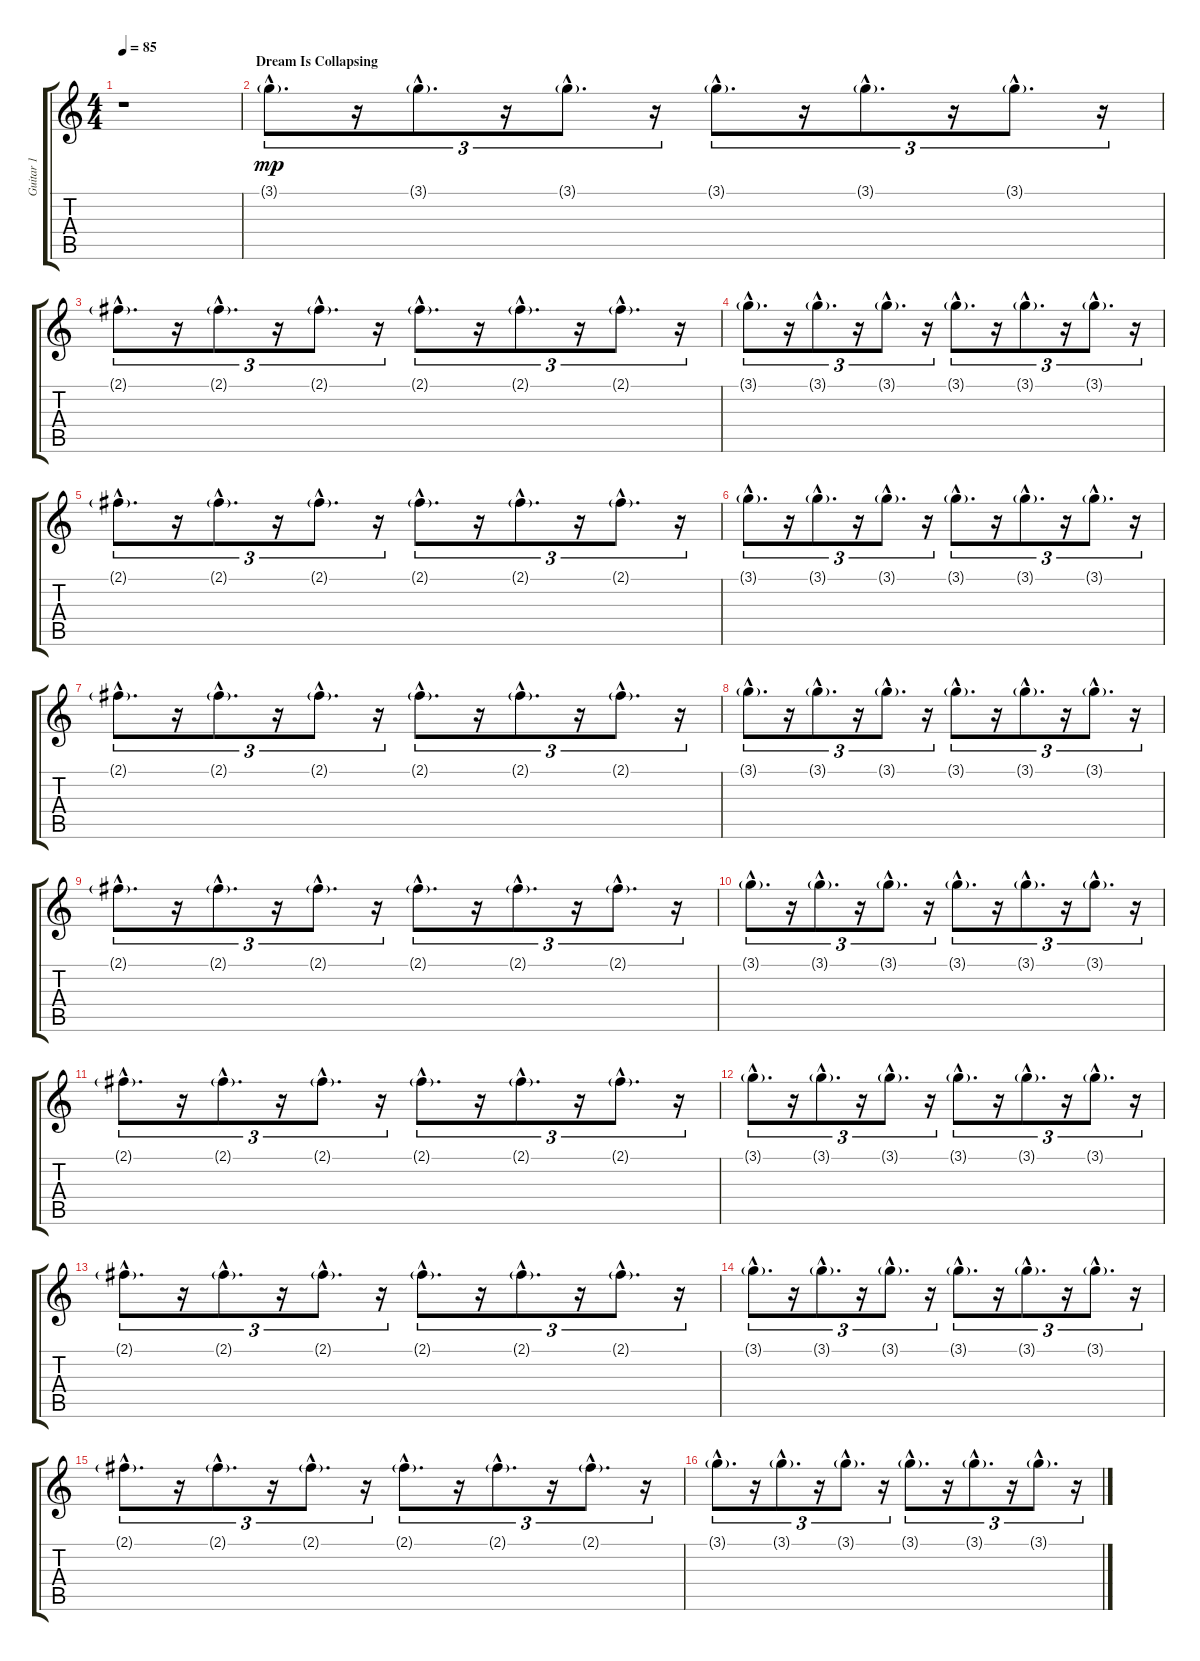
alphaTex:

\track ("Guitar 1" "Guitar 1") {instrument electricguitarclean}
\staff {score tabs}
\tuning (E4 B3 G3 D3 A2 E2) {hide}
\ts (4 4)
\tempo 85
\clef g2
\ks c
r.1{dy mp instrument electricguitarclean} |
\section ("" "Dream Is Collapsing")
3.1{g hac}.8{d tu (3 2)} r.16{tu (3 2)} 3.1{g hac}.8{d tu (3 2)} r.16{tu (3 2)} 3.1{g hac}.8{d tu (3 2)} r.16{tu (3 2)} 3.1{g hac}.8{d tu (3 2)} r.16{tu (3 2)} 3.1{g hac}.8{d tu (3 2)} r.16{tu (3 2)} 3.1{g hac}.8{d tu (3 2)} r.16{tu (3 2)} |
2.1{g hac}.8{d tu (3 2)} r.16{tu (3 2)} 2.1{g hac}.8{d tu (3 2)} r.16{tu (3 2)} 2.1{g hac}.8{d tu (3 2)} r.16{tu (3 2)} 2.1{g hac}.8{d tu (3 2)} r.16{tu (3 2)} 2.1{g hac}.8{d tu (3 2)} r.16{tu (3 2)} 2.1{g hac}.8{d tu (3 2)} r.16{tu (3 2)} |
3.1{g hac}.8{d tu (3 2)} r.16{tu (3 2)} 3.1{g hac}.8{d tu (3 2)} r.16{tu (3 2)} 3.1{g hac}.8{d tu (3 2)} r.16{tu (3 2)} 3.1{g hac}.8{d tu (3 2)} r.16{tu (3 2)} 3.1{g hac}.8{d tu (3 2)} r.16{tu (3 2)} 3.1{g hac}.8{d tu (3 2)} r.16{tu (3 2)} |
2.1{g hac}.8{d tu (3 2)} r.16{tu (3 2)} 2.1{g hac}.8{d tu (3 2)} r.16{tu (3 2)} 2.1{g hac}.8{d tu (3 2)} r.16{tu (3 2)} 2.1{g hac}.8{d tu (3 2)} r.16{tu (3 2)} 2.1{g hac}.8{d tu (3 2)} r.16{tu (3 2)} 2.1{g hac}.8{d tu (3 2)} r.16{tu (3 2)} |
3.1{g hac}.8{d tu (3 2)} r.16{tu (3 2)} 3.1{g hac}.8{d tu (3 2)} r.16{tu (3 2)} 3.1{g hac}.8{d tu (3 2)} r.16{tu (3 2)} 3.1{g hac}.8{d tu (3 2)} r.16{tu (3 2)} 3.1{g hac}.8{d tu (3 2)} r.16{tu (3 2)} 3.1{g hac}.8{d tu (3 2)} r.16{tu (3 2)} |
2.1{g hac}.8{d tu (3 2)} r.16{tu (3 2)} 2.1{g hac}.8{d tu (3 2)} r.16{tu (3 2)} 2.1{g hac}.8{d tu (3 2)} r.16{tu (3 2)} 2.1{g hac}.8{d tu (3 2)} r.16{tu (3 2)} 2.1{g hac}.8{d tu (3 2)} r.16{tu (3 2)} 2.1{g hac}.8{d tu (3 2)} r.16{tu (3 2)} |
3.1{g hac}.8{d tu (3 2)} r.16{tu (3 2)} 3.1{g hac}.8{d tu (3 2)} r.16{tu (3 2)} 3.1{g hac}.8{d tu (3 2)} r.16{tu (3 2)} 3.1{g hac}.8{d tu (3 2)} r.16{tu (3 2)} 3.1{g hac}.8{d tu (3 2)} r.16{tu (3 2)} 3.1{g hac}.8{d tu (3 2)} r.16{tu (3 2)} |
2.1{g hac}.8{d tu (3 2)} r.16{tu (3 2)} 2.1{g hac}.8{d tu (3 2)} r.16{tu (3 2)} 2.1{g hac}.8{d tu (3 2)} r.16{tu (3 2)} 2.1{g hac}.8{d tu (3 2)} r.16{tu (3 2)} 2.1{g hac}.8{d tu (3 2)} r.16{tu (3 2)} 2.1{g hac}.8{d tu (3 2)} r.16{tu (3 2)} |
3.1{g hac}.8{d tu (3 2)} r.16{tu (3 2)} 3.1{g hac}.8{d tu (3 2)} r.16{tu (3 2)} 3.1{g hac}.8{d tu (3 2)} r.16{tu (3 2)} 3.1{g hac}.8{d tu (3 2)} r.16{tu (3 2)} 3.1{g hac}.8{d tu (3 2)} r.16{tu (3 2)} 3.1{g hac}.8{d tu (3 2)} r.16{tu (3 2)} |
2.1{g hac}.8{d tu (3 2)} r.16{tu (3 2)} 2.1{g hac}.8{d tu (3 2)} r.16{tu (3 2)} 2.1{g hac}.8{d tu (3 2)} r.16{tu (3 2)} 2.1{g hac}.8{d tu (3 2)} r.16{tu (3 2)} 2.1{g hac}.8{d tu (3 2)} r.16{tu (3 2)} 2.1{g hac}.8{d tu (3 2)} r.16{tu (3 2)} |
3.1{g hac}.8{d tu (3 2)} r.16{tu (3 2)} 3.1{g hac}.8{d tu (3 2)} r.16{tu (3 2)} 3.1{g hac}.8{d tu (3 2)} r.16{tu (3 2)} 3.1{g hac}.8{d tu (3 2)} r.16{tu (3 2)} 3.1{g hac}.8{d tu (3 2)} r.16{tu (3 2)} 3.1{g hac}.8{d tu (3 2)} r.16{tu (3 2)} |
2.1{g hac}.8{d tu (3 2)} r.16{tu (3 2)} 2.1{g hac}.8{d tu (3 2)} r.16{tu (3 2)} 2.1{g hac}.8{d tu (3 2)} r.16{tu (3 2)} 2.1{g hac}.8{d tu (3 2)} r.16{tu (3 2)} 2.1{g hac}.8{d tu (3 2)} r.16{tu (3 2)} 2.1{g hac}.8{d tu (3 2)} r.16{tu (3 2)} |
3.1{g hac}.8{d tu (3 2)} r.16{tu (3 2)} 3.1{g hac}.8{d tu (3 2)} r.16{tu (3 2)} 3.1{g hac}.8{d tu (3 2)} r.16{tu (3 2)} 3.1{g hac}.8{d tu (3 2)} r.16{tu (3 2)} 3.1{g hac}.8{d tu (3 2)} r.16{tu (3 2)} 3.1{g hac}.8{d tu (3 2)} r.16{tu (3 2)} |
2.1{g hac}.8{d tu (3 2)} r.16{tu (3 2)} 2.1{g hac}.8{d tu (3 2)} r.16{tu (3 2)} 2.1{g hac}.8{d tu (3 2)} r.16{tu (3 2)} 2.1{g hac}.8{d tu (3 2)} r.16{tu (3 2)} 2.1{g hac}.8{d tu (3 2)} r.16{tu (3 2)} 2.1{g hac}.8{d tu (3 2)} r.16{tu (3 2)} |
3.1{g hac}.8{d tu (3 2)} r.16{tu (3 2)} 3.1{g hac}.8{d tu (3 2)} r.16{tu (3 2)} 3.1{g hac}.8{d tu (3 2)} r.16{tu (3 2)} 3.1{g hac}.8{d tu (3 2)} r.16{tu (3 2)} 3.1{g hac}.8{d tu (3 2)} r.16{tu (3 2)} 3.1{g hac}.8{d tu (3 2)} r.16{tu (3 2)}
